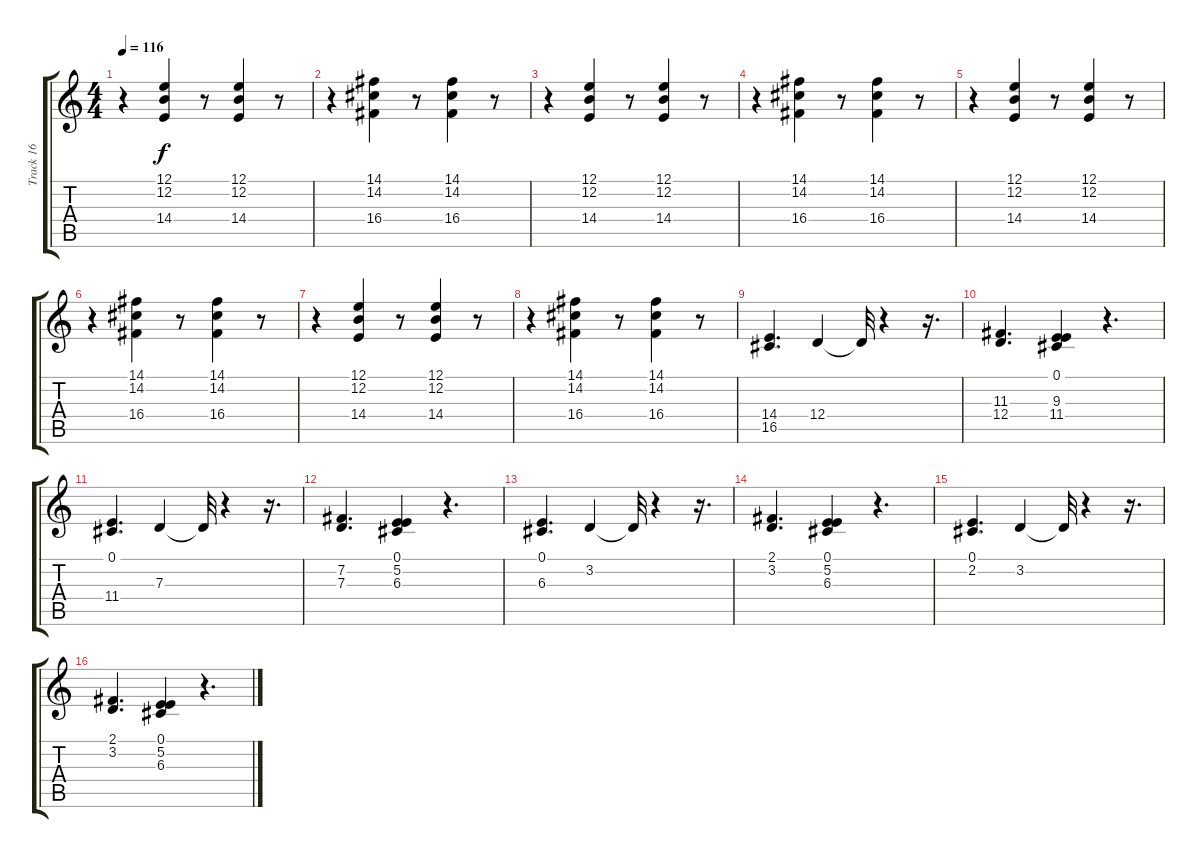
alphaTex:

\track ("Track 16" "Track 16") {instrument pad4choir}
\staff {score tabs}
\tuning (E4 B3 G3 D3 A2 E2) {hide}
\ts (4 4)
\tempo 116
\clef g2
\ks c
r.4{dy f} (12.1 12.2 14.4).4 r.8 (12.1 12.2 14.4).4 r.8 |
r.4 (14.1 14.2 16.4).4 r.8 (14.1 14.2 16.4).4 r.8 |
r.4 (12.1 12.2 14.4).4 r.8 (12.1 12.2 14.4).4 r.8 |
r.4 (14.1 14.2 16.4).4 r.8 (14.1 14.2 16.4).4 r.8 |
r.4 (12.1 12.2 14.4).4 r.8 (12.1 12.2 14.4).4 r.8 |
r.4 (14.1 14.2 16.4).4 r.8 (14.1 14.2 16.4).4 r.8 |
r.4 (12.1 12.2 14.4).4 r.8 (12.1 12.2 14.4).4 r.8 |
r.4 (14.1 14.2 16.4).4 r.8 (14.1 14.2 16.4).4 r.8 |
(14.4 16.5).4{d} 12.4.4 12.4{t}.32 r.4 r.16{d} |
(11.3 12.4).4{d} (0.1 9.3 11.4).4 r.4{d} |
(0.1 11.4).4{d} 7.3.4 7.3{t}.32 r.4 r.16{d} |
(7.2 7.3).4{d} (0.1 5.2 6.3).4 r.4{d} |
(0.1 6.3).4{d} 3.2.4 3.2{t}.32 r.4 r.16{d} |
(2.1 3.2).4{d} (0.1 5.2 6.3).4 r.4{d} |
(0.1 2.2).4{d} 3.2.4 3.2{t}.32 r.4 r.16{d} |
(2.1 3.2).4{d} (0.1 5.2 6.3).4 r.4{d}
